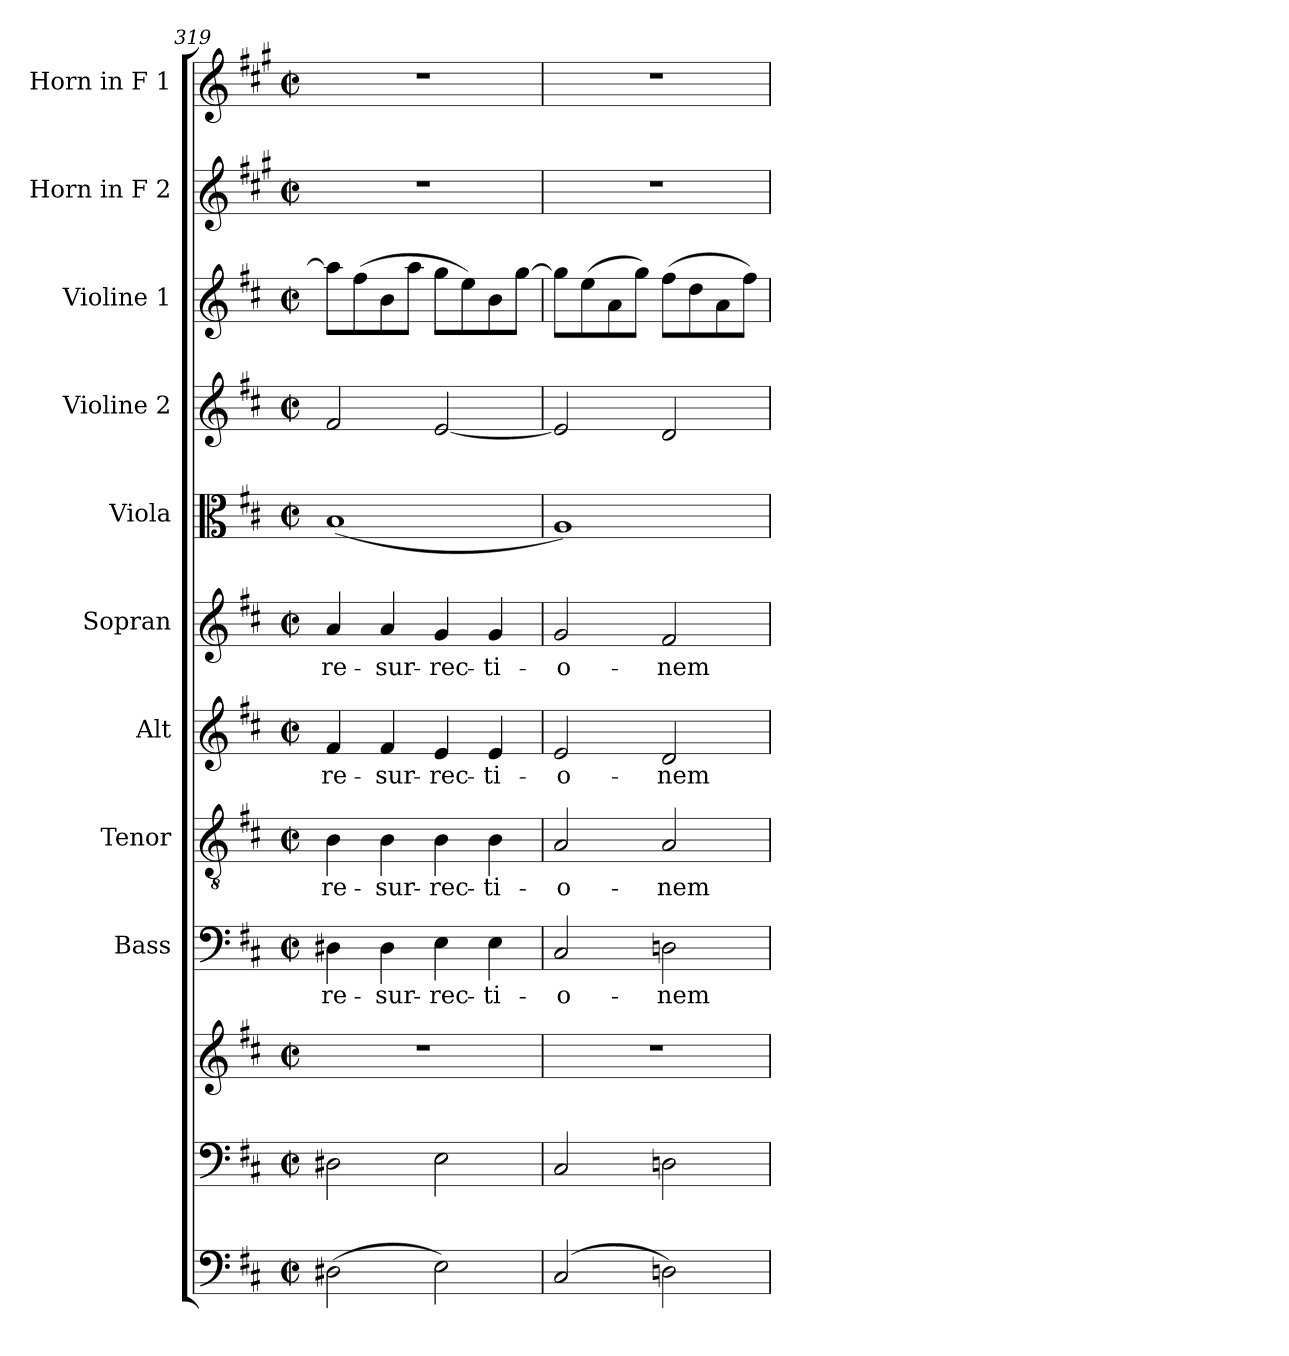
**kern	**kern	**kern	**kern	**text	**kern	**text	**kern	**text	**kern	**text	**kern	**kern	**kern	**kern	**kern
*part11	*part10	*part10	*part9	*part9	*part8	*part8	*part7	*part7	*part6	*part6	*part5	*part4	*part3	*part2	*part1
*staff12	*staff11	*staff10	*staff9	*staff9	*staff8	*staff8	*staff7	*staff7	*staff6	*staff6	*staff5	*staff4	*staff3	*staff2	*staff1
*	*	*	*I"Bass	*	*I"Tenor	*	*I"Alt	*	*I"Sopran	*	*I"Viola	*I"Violine 2	*I"Violine 1	*I"Horn in F 2	*I"Horn in F 1
*	*	*	*I'B.	*	*I'T.	*	*I'A.	*	*I'S.	*	*I'Vla.	*I'Vl. 2	*I'Vl. 1	*	*
*clefF4	*clefF4	*clefG2	*clefF4	*	*clefGv2	*	*clefG2	*	*clefG2	*	*clefC3	*clefG2	*clefG2	*clefG2	*clefG2
*ITrd7c12	*	*	*	*	*	*	*	*	*	*	*	*	*	*ITrd4c7	*ITrd4c7
*k[f#c#]	*k[f#c#]	*k[f#c#]	*k[f#c#]	*	*k[f#c#]	*	*k[f#c#]	*	*k[f#c#]	*	*k[f#c#]	*k[f#c#]	*k[f#c#]	*k[f#c#]	*k[f#c#]
*D:	*D:	*D:	*D:	*	*D:	*	*D:	*	*D:	*	*D:	*D:	*D:	*D:	*D:
*M2/2	*M2/2	*M2/2	*M2/2	*	*M2/2	*	*M2/2	*	*M2/2	*	*M2/2	*M2/2	*M2/2	*M2/2	*M2/2
*met(c|)	*met(c|)	*met(c|)	*met(c|)	*	*met(c|)	*	*met(c|)	*	*met(c|)	*	*met(c|)	*met(c|)	*met(c|)	*met(c|)	*met(c|)
=319	=319	=319	=319	=319	=319	=319	=319	=319	=319	=319	=319	=319	=319	=319	=319
!	!	!	!	!LO:LY:b	!	!LO:LY:b	!	!LO:LY:b	!	!LO:LY:b	!	!	!	!	!
(>2DD#X\	2D#X\	1r	4D#X\	re-	4B\	re-	4f#/	re-	4a/	re-	(>1B	2f#/	8aa\L]	1r	1r
.	.	.	.	.	.	.	.	.	.	.	.	.	(>8ff#\	.	.
!	!	!	!	!LO:LY:b	!	!LO:LY:b	!	!LO:LY:b	!	!LO:LY:b	!	!	!	!	!
.	.	.	4D#\	-sur-	4B\	-sur-	4f#/	-sur-	4a/	-sur-	.	.	8b\	.	.
.	.	.	.	.	.	.	.	.	.	.	.	.	8aa\J	.	.
!	!	!	!	!LO:LY:b	!	!LO:LY:b	!	!LO:LY:b	!	!LO:LY:b	!	!	!	!	!
2EE\)	2E\	.	4E\	-rec-	4B\	-rec-	4e/	-rec-	4g/	-rec-	.	[2e/	8gg\L	.	.
.	.	.	.	.	.	.	.	.	.	.	.	.	8ee\)	.	.
!	!	!	!	!LO:LY:b	!	!LO:LY:b	!	!LO:LY:b	!	!LO:LY:b	!	!	!	!	!
.	.	.	4E\	-ti-	4B\	-ti-	4e/	-ti-	4g/	-ti-	.	.	8b\	.	.
.	.	.	.	.	.	.	.	.	.	.	.	.	[8gg\J	.	.
=320	=320	=320	=320	=320	=320	=320	=320	=320	=320	=320	=320	=320	=320	=320	=320
!	!	!	!	!LO:LY:b	!	!LO:LY:b	!	!LO:LY:b	!	!LO:LY:b	!	!	!	!	!
(2CC#/	2C#/	1r	2C#/	-o-	2A/	-o-	2e/	-o-	2g/	-o-	1A)	2e/]	8gg\L]	1r	1r
.	.	.	.	.	.	.	.	.	.	.	.	.	(>8ee\	.	.
.	.	.	.	.	.	.	.	.	.	.	.	.	8a\	.	.
.	.	.	.	.	.	.	.	.	.	.	.	.	8gg\J)	.	.
!	!	!	!	!LO:LY:b	!	!LO:LY:b	!	!LO:LY:b	!	!LO:LY:b	!	!	!	!	!
2DDn\)	2Dn\	.	2Dn\	-nem	2A/	-nem	2d/	-nem	2f#/	-nem	.	2d/	(>8ff#\L	.	.
.	.	.	.	.	.	.	.	.	.	.	.	.	8dd\	.	.
.	.	.	.	.	.	.	.	.	.	.	.	.	8a\	.	.
.	.	.	.	.	.	.	.	.	.	.	.	.	8ff#\J)	.	.
=	=	=	=	=	=	=	=	=	=	=	=	=	=	=	=
*-	*-	*-	*-	*-	*-	*-	*-	*-	*-	*-	*-	*-	*-	*-	*-
